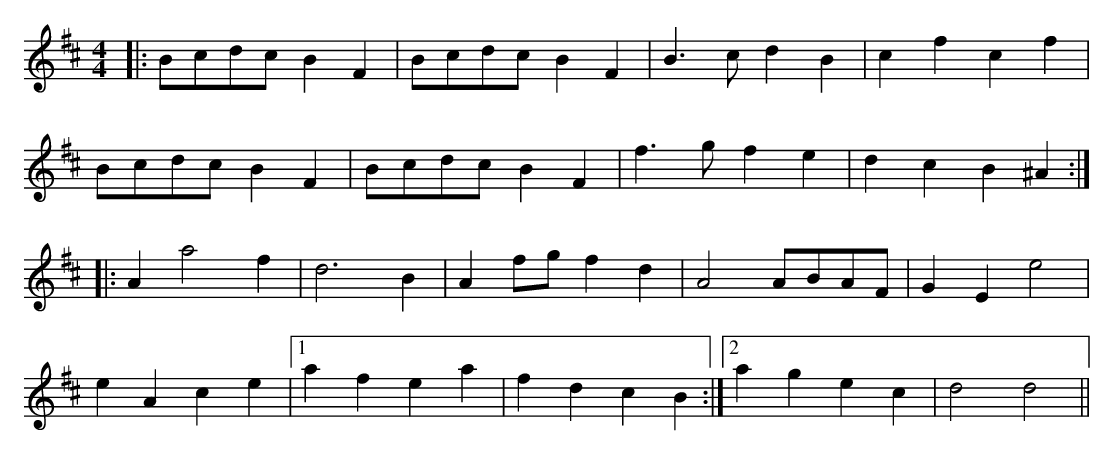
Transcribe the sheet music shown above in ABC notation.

X:1
M:4/4
K:Bmin
|:Bcdc B2F2|Bcdc B2F2|B3c d2B2|c2f2 c2f2|
Bcdc B2F2|Bcdc B2F2|f3g f2e2|d2c2 B2^A2:|
|:A2 a4 f2|d6 B2|A2fg f2d2|A4 ABAF|G2E2 e4|
e2A2 c2e2|1 a2f2 e2a2|f2d2 c2B2:|2 a2g2 e2c2|d4 d4||
